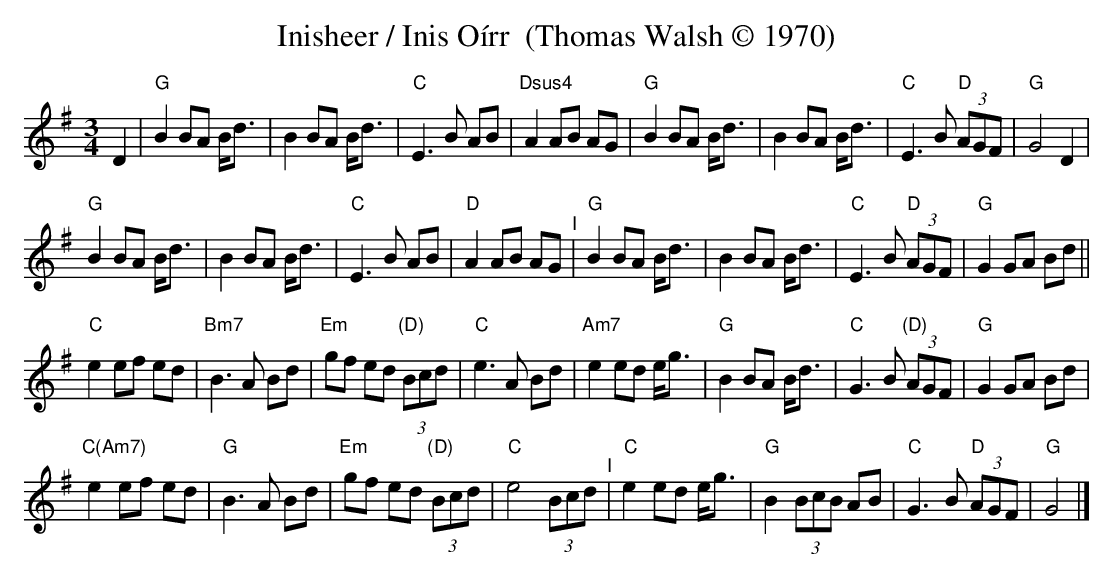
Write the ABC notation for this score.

X:1
T: Inisheer / Inis O\'irr  (Thomas Walsh \251 1970) %%X:4 WJ 2012
M: 3/4
L: 1/8
K: G
                                                        D2 |\
"G"B2 BA B<d |B2 BA B<d |"C"E3 B      AB  |"Dsus4"A2 AB AG |\
"G"B2 BA B<d |B2 BA B<d |"C"E3 B "D"(3AGF |    "G"G4    D2 |
"G"B2 BA B<d |B2 BA B<d |"C"E3 B      AB  |    "D"A2 AB AG "^I"|\
"G"B2 BA B<d |B2 BA B<d |"C"E3 B "D"(3AGF |    "G"G2 GA Bd ||
     "C"e2 ef ed  |"Bm7"B3    A  Bd  |"Em"gf ed "(D)"(3Bcd |"C"e3  A Bd  |\
   "Am7"e2 ed e<g |  "G"B2   BA  B<d | "C"G3  B "(D)"(3AGF |"G"G2 GA Bd  |
"C(Am7)"e2 ef ed  |  "G"B3    A  Bd  |"Em"gf ed "(D)"(3Bcd |"C"e4  (3Bcd "^I"|\
     "C"e2 ed e<g |  "G"B2 (3BcB AB  | "C"G3  B   "D"(3AGF |"G"G4        |]
